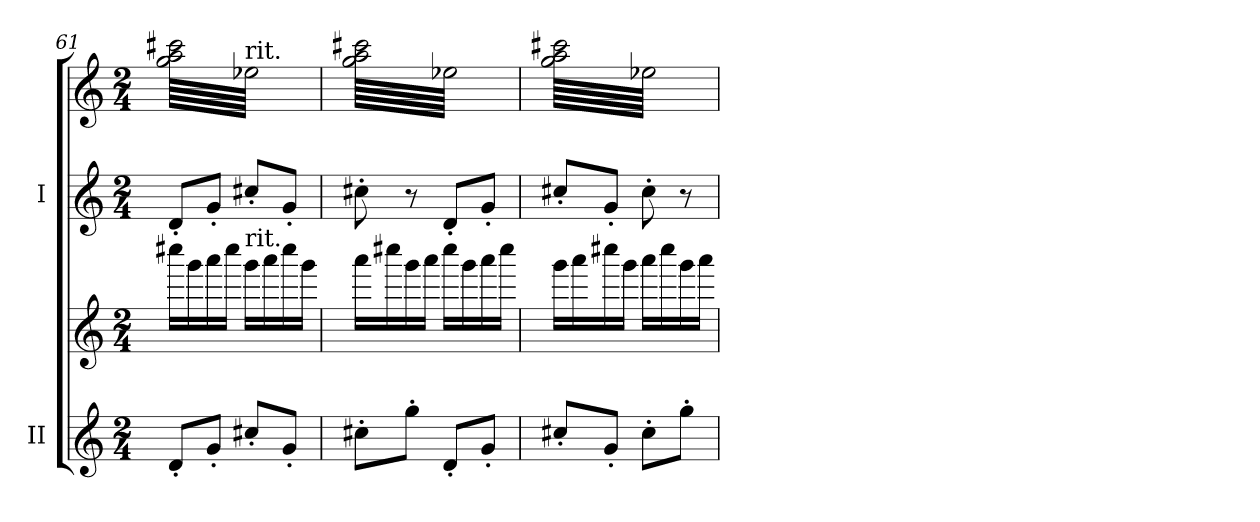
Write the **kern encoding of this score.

**kern	**kern	**kern	**kern
*part2	*part2	*part1	*part1
*staff4	*staff3	*staff2	*staff1
*I"II	*	*I"I	*
*I'II	*	*I'I	*
*clefG2	*clefG2	*clefG2	*clefG2
*k[]	*k[]	*k[]	*k[]
*M2/4	*M2/4	*M2/4	*M2/4
=61	=61	=61	=61
*	*	*	*tremolo
8d'/L	16cccc#X\LL	8d'/L	(64gg\ 64aa\ 64ccc#X\LLLL
.	.	.	64ee-X\)
.	.	.	64gg\ 64aa\ 64ccc#X\
.	.	.	64ee-X\)
.	16ggg\	.	64gg\ 64aa\ 64ccc#X\
.	.	.	64ee-X\)
.	.	.	64gg\ 64aa\ 64ccc#X\
.	.	.	64ee-X\)
8g'/J	16aaa\	8g'/J	64gg\ 64aa\ 64ccc#X\
.	.	.	64ee-X\)
.	.	.	64gg\ 64aa\ 64ccc#X\
.	.	.	64ee-X\)
.	16cccc#\JJ	.	64gg\ 64aa\ 64ccc#X\
.	.	.	64ee-X\)
.	.	.	64gg\ 64aa\ 64ccc#X\
.	.	.	64ee-X\)
!	!	!	!LO:TX:a:t=rit.
!	!LO:TX:a:t=rit.	!	!
8cc#X'/L	16ggg\LL	8cc#X'/L	64gg\ 64aa\ 64ccc#X\
.	.	.	64ee-X\)
.	.	.	64gg\ 64aa\ 64ccc#X\
.	.	.	64ee-X\)
.	16aaa\	.	64gg\ 64aa\ 64ccc#X\
.	.	.	64ee-X\)
.	.	.	64gg\ 64aa\ 64ccc#X\
.	.	.	64ee-X\)
8g'/J	16cccc#\	8g'/J	64gg\ 64aa\ 64ccc#X\
.	.	.	64ee-X\)
.	.	.	64gg\ 64aa\ 64ccc#X\
.	.	.	64ee-X\)
.	16ggg\JJ	.	64gg\ 64aa\ 64ccc#X\
.	.	.	64ee-X\)
.	.	.	64gg\ 64aa\ 64ccc#X\
.	.	.	64ee-X\)JJJJ
=62	=62	=62	=62
8cc#X'\L	16aaa\LL	8cc#X'\	(64gg\ 64aa\ 64ccc#X\LLLL
.	.	.	64ee-X\)
.	.	.	64gg\ 64aa\ 64ccc#X\
.	.	.	64ee-X\)
.	16cccc#X\	.	64gg\ 64aa\ 64ccc#X\
.	.	.	64ee-X\)
.	.	.	64gg\ 64aa\ 64ccc#X\
.	.	.	64ee-X\)
8gg'\J	16ggg\	8r	64gg\ 64aa\ 64ccc#X\
.	.	.	64ee-X\)
.	.	.	64gg\ 64aa\ 64ccc#X\
.	.	.	64ee-X\)
.	16aaa\JJ	.	64gg\ 64aa\ 64ccc#X\
.	.	.	64ee-X\)
.	.	.	64gg\ 64aa\ 64ccc#X\
.	.	.	64ee-X\)
8d'/L	16cccc#\LL	8d'/L	64gg\ 64aa\ 64ccc#X\
.	.	.	64ee-X\)
.	.	.	64gg\ 64aa\ 64ccc#X\
.	.	.	64ee-X\)
.	16ggg\	.	64gg\ 64aa\ 64ccc#X\
.	.	.	64ee-X\)
.	.	.	64gg\ 64aa\ 64ccc#X\
.	.	.	64ee-X\)
8g'/J	16aaa\	8g'/J	64gg\ 64aa\ 64ccc#X\
.	.	.	64ee-X\)
.	.	.	64gg\ 64aa\ 64ccc#X\
.	.	.	64ee-X\)
.	16cccc#\JJ	.	64gg\ 64aa\ 64ccc#X\
.	.	.	64ee-X\)
.	.	.	64gg\ 64aa\ 64ccc#X\
.	.	.	64ee-X\)JJJJ
=63	=63	=63	=63
8cc#X'/L	16ggg\LL	8cc#X'/L	(64gg\ 64aa\ 64ccc#X\LLLL
.	.	.	64ee-X\)
.	.	.	64gg\ 64aa\ 64ccc#X\
.	.	.	64ee-X\)
.	16aaa\	.	64gg\ 64aa\ 64ccc#X\
.	.	.	64ee-X\)
.	.	.	64gg\ 64aa\ 64ccc#X\
.	.	.	64ee-X\)
8g'/J	16cccc#X\	8g'/J	64gg\ 64aa\ 64ccc#X\
.	.	.	64ee-X\)
.	.	.	64gg\ 64aa\ 64ccc#X\
.	.	.	64ee-X\)
.	16ggg\JJ	.	64gg\ 64aa\ 64ccc#X\
.	.	.	64ee-X\)
.	.	.	64gg\ 64aa\ 64ccc#X\
.	.	.	64ee-X\)
8cc#'\L	16aaa\LL	8cc#'\	64gg\ 64aa\ 64ccc#X\
.	.	.	64ee-X\)
.	.	.	64gg\ 64aa\ 64ccc#X\
.	.	.	64ee-X\)
.	16cccc#\	.	64gg\ 64aa\ 64ccc#X\
.	.	.	64ee-X\)
.	.	.	64gg\ 64aa\ 64ccc#X\
.	.	.	64ee-X\)
8gg'\J	16ggg\	8r	64gg\ 64aa\ 64ccc#X\
.	.	.	64ee-X\)
.	.	.	64gg\ 64aa\ 64ccc#X\
.	.	.	64ee-X\)
.	16aaa\JJ	.	64gg\ 64aa\ 64ccc#X\
.	.	.	64ee-X\)
.	.	.	64gg\ 64aa\ 64ccc#X\
.	.	.	64ee-X\)JJJJ
*	*	*	*Xtremolo
.	.	.	.
.	.	.	.
.	.	.	.
.	.	.	.
.	.	.	.
.	.	.	.
.	.	.	.
.	.	.	.
.	.	.	.
.	.	.	.
.	.	.	.
.	.	.	.
.	.	.	.
.	.	.	.
.	.	.	.
.	.	.	.
=	=	=	=
*-	*-	*-	*-
